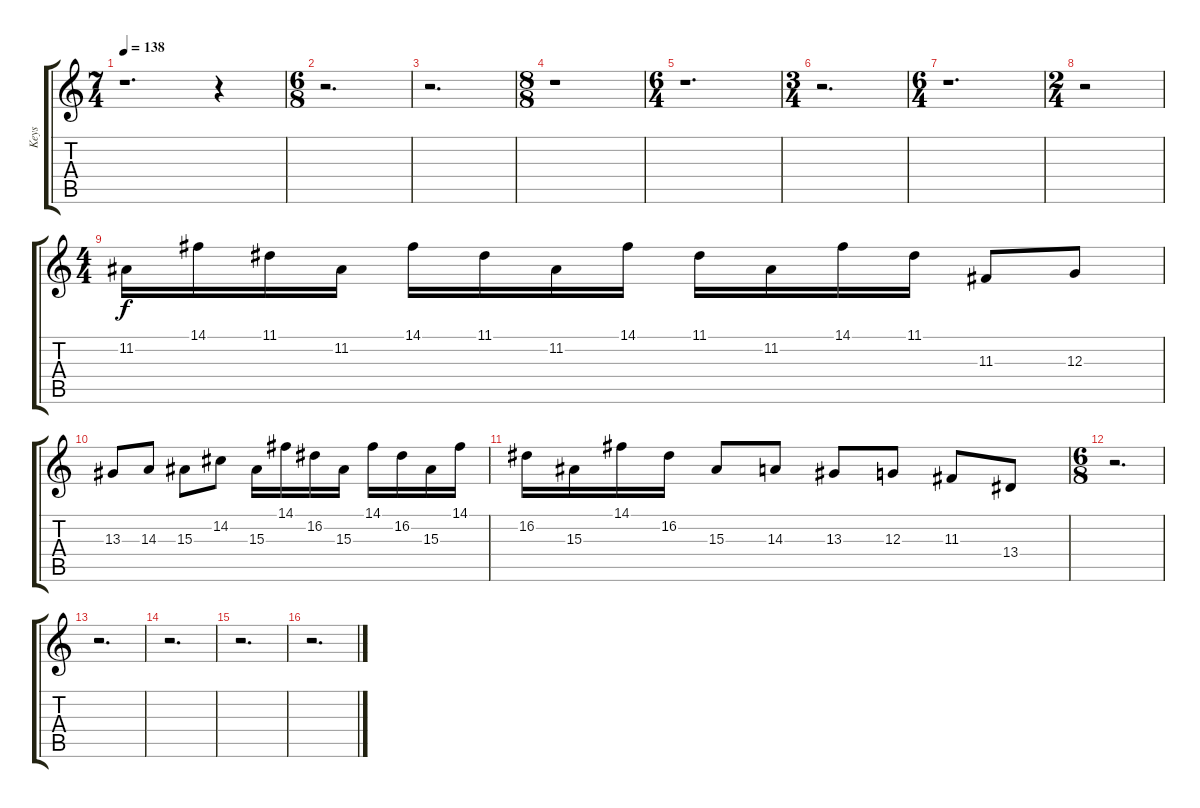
\track ("Keys" "Keys") {instrument rockorgan}
\staff {score tabs}
\tuning (E4 B3 G3 D3 A2 E2) {hide}
\ts (7 4)
\tempo 138
\clef g2
\ks c
r.1{d dy ff} r.4 |
\ts (6 8)
r.2{d} |
r.2{d} |
\ts (8 8)
r.1 |
\ts (6 4)
r.1{d} |
\ts (3 4)
r.2{d} |
\ts (6 4)
r.1{d} |
\ts (2 4)
r.2 |
\ts (4 4)
11.2.16{dy f} 14.1.16 11.1.16 11.2.16 14.1.16 11.1.16 11.2.16 14.1.16 11.1.16 11.2.16 14.1.16 11.1.16 11.3.8 12.3.8 |
13.3.8 14.3.8 15.3.8 14.2.8 15.3.16 14.1.16 16.2.16 15.3.16 14.1.16 16.2.16 15.3.16 14.1.16 |
16.2.16 15.3.16 14.1.16 16.2.16 15.3.8 14.3.8 13.3.8 12.3.8 11.3.8 13.4.8 |
\ts (6 8)
r.2{d} |
r.2{d} |
r.2{d} |
r.2{d} |
r.2{d}
